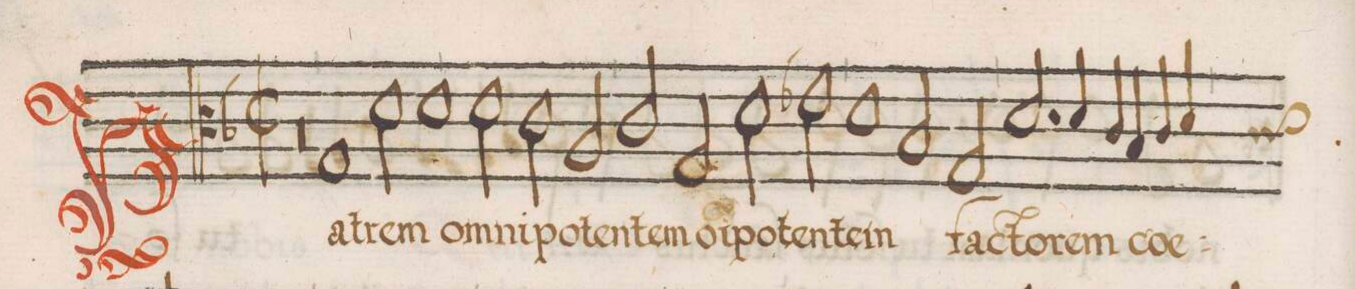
**kern	**text
*I"TENOR	*
*clefC3	*
*k[b-]	*
*met(C|)	*
*M2/1	*
0r	.
=2	=2
1G/	Pa-
2d\	-trem
1d\	om-
=3	=3
2d\	-ni-
2c\	-po-
2A/	-ten-
=4	=4
2c/	-tem
2G/	o(m-
2d\	-n)i-
2e-X\	-po-
=5	=5
1d\	-ten-
2B-/	-tem
2G/	fac-
=6	=6
2.d/	-to-
4d/	-rem
4c/	.
4B-/	coe-
4c/	.
*custos:c	*
4d/	.
=7	=7
*-	*-
